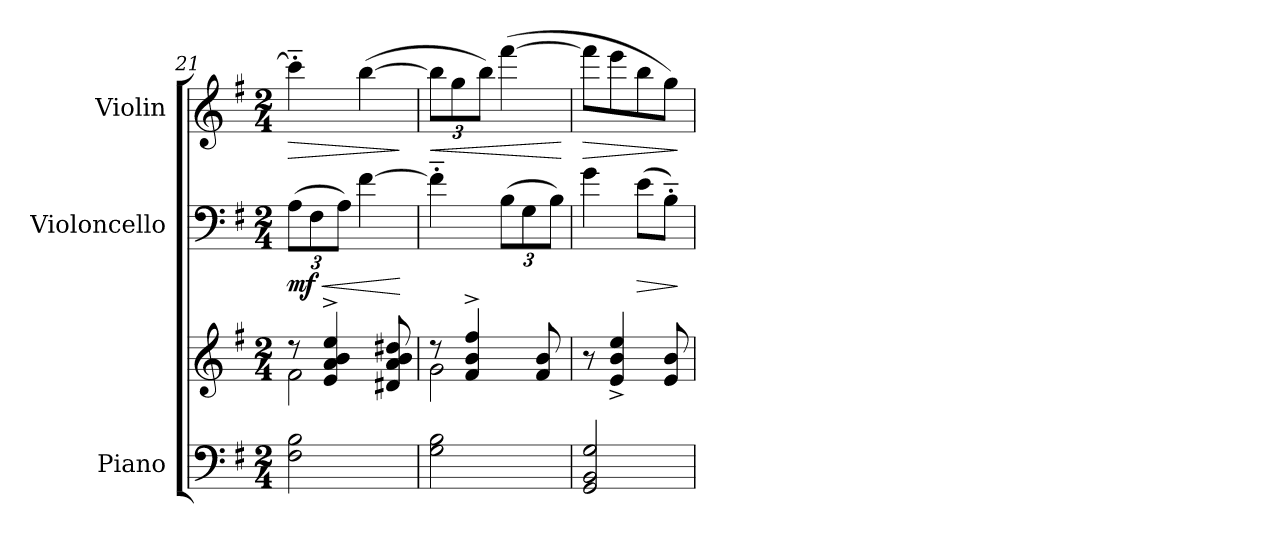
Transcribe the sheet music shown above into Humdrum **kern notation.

**kern	**kern	**kern	**dynam	**kern	**dynam
*part3	*part3	*part2	*part2	*part1	*part1
*staff4	*staff3	*staff2	*staff2	*staff1	*staff1
*I"Piano	*	*I"Violoncello	*	*I"Violin	*
*I'Pno.	*	*I'Vc.	*	*I'Vln.	*
*clefF4	*clefG2	*clefF4	*	*clefG2	*
*k[f#]	*k[f#]	*k[f#]	*	*k[f#]	*
*M2/4	*M2/4	*M2/4	*	*M2/4	*
=21	=21	=21	=21	=21	=21
*	*^	*	*	*	*
!	!	!	!	!LO:HP:b	!	!LO:HP:b
!	!	!	!	!LO:DY:n=1:b	!	!
2F#\ 2B\	8r	2f#\	(12A\L	< mf	4ccc'~\]	>
.	.	.	12F#\	.	.	.
.	4e/^< 4a/^< 4b/^< 4ee/^<	.	.	.	.	.
.	.	.	12A\J)	.	.	.
.	.	.	[4f#\	.	([4bb\	.
.	8d#X/ 8a/ 8b/ 8dd#X/	.	.	.	.	.
*	*v	*v	*	*	*	*
.	.	.	[	.	]
=22	=22	=22	=22	=22	=22
*	*^	*	*	*	*
!	!	!	!	!	!	!LO:HP:b
2G\ 2B\	8r	2g\	4f#'~\]	.	12bb\L]	<
.	.	.	.	.	12gg\	.
.	4f#/^< 4b/^< 4ff#/^<	.	.	.	.	.
.	.	.	.	.	12bb\J)	.
*	*	*	*Xbrackettup	*	*	*
.	.	.	(12B\L	.	([4fff#\	.
.	.	.	12G\	.	.	.
.	8f#/ 8b/	.	.	.	.	.
.	.	.	12B\J)	.	.	.
*	*v	*v	*	*	*	*
.	.	.	.	.	[
=23	=23	=23	=23	=23	=23
!	!	!	!	!	!LO:HP:b
2GG/ 2BB/ 2G/	8r	4g\	.	8fff#\L]	>
.	4e/^< 4b/^< 4ee/^<	.	.	8eee\	.
!	!	!	!LO:HP:b	!	!
.	.	(8e\L	>	8bb\	.
.	8e/ 8b/	8B'~\J)	.	8gg\J)	.
.	.	.	]	.	]
=	=	=	=	=	=
*-	*-	*-	*-	*-	*-
